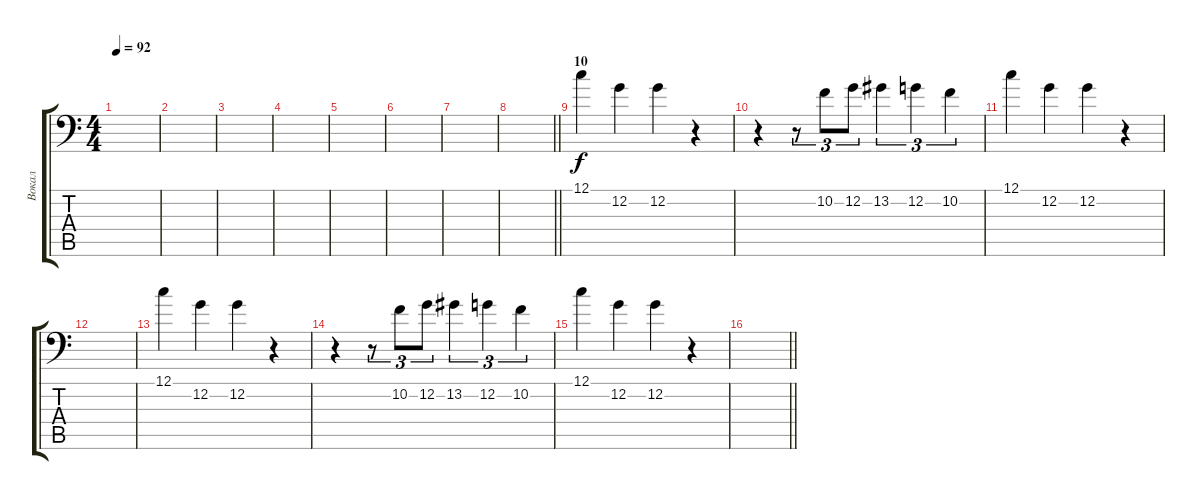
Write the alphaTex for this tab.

\track ("Вокал" "Вокал") {instrument lead6voice}
\staff {score tabs}
\tuning (C4 G3 Eb3 Bb2 F2 Bb1) {hide}
\ts (4 4)
\tempo 92
\clef f4
\ks c
|
|
|
|
|
|
|
\barLineRight lightlight
|
\section ("" "10")
12.1.4 12.2.4 12.2.4 r.4 |
r.4 r.8{tu (3 2)} 10.2.8{tu (3 2)} 12.2.8{tu (3 2)} 13.2.4{tu (3 2)} 12.2.4{tu (3 2)} 10.2.4{tu (3 2)} |
12.1.4 12.2.4 12.2.4 r.4 |
|
12.1.4 12.2.4 12.2.4 r.4 |
r.4 r.8{tu (3 2)} 10.2.8{tu (3 2)} 12.2.8{tu (3 2)} 13.2.4{tu (3 2)} 12.2.4{tu (3 2)} 10.2.4{tu (3 2)} |
12.1.4 12.2.4 12.2.4 r.4 |
\barLineRight lightlight
